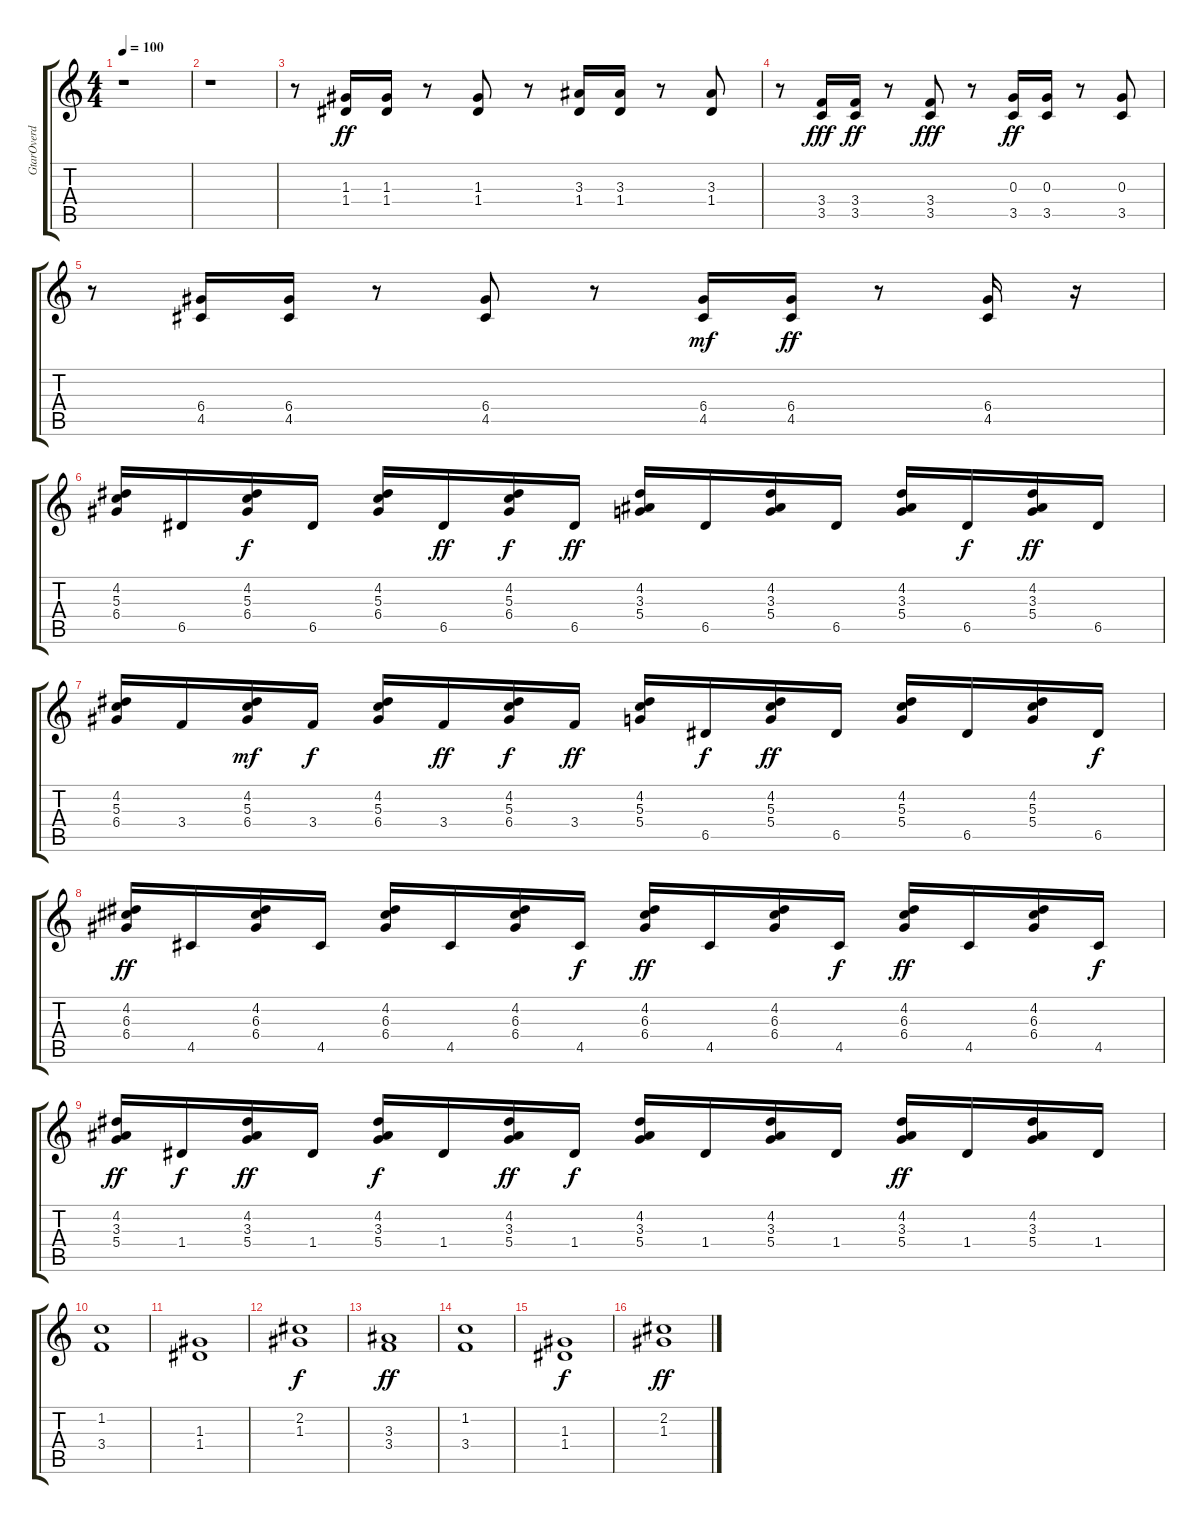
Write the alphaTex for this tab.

\track ("GtarOverd" "GtarOverd") {instrument overdrivenguitar}
\staff {score tabs}
\tuning (E4 B3 G3 D3 A2 E2) {hide}
\ts (4 4)
\tempo 100
\clef g2
\ks c
r.1{dy ff} |
r.1 |
r.8 (1.3 1.4).16 (1.3 1.4).16 r.8 (1.3 1.4).8 r.8 (3.3 1.4).16 (3.3 1.4).16 r.8 (3.3 1.4).8 |
r.8 (3.4 3.5).16{dy fff} (3.4 3.5).16{dy ff} r.8 (3.4 3.5).8{dy fff} r.8 (0.3 3.5).16{dy ff} (0.3 3.5).16 r.8 (0.3 3.5).8 |
r.8 (6.4 4.5).16 (6.4 4.5).16 r.8 (6.4 4.5).8 r.8 (6.4 4.5).16{dy mf} (6.4 4.5).16{dy ff} r.8 (6.4 4.5).16 r.16 |
(4.2 5.3 6.4).16 6.5.16 (4.2 5.3 6.4).16{dy f} 6.5.16 (4.2 5.3 6.4).16 6.5.16{dy ff} (4.2 5.3 6.4).16{dy f} 6.5.16{dy ff} (4.2 3.3 5.4).16 6.5.16 (4.2 3.3 5.4).16 6.5.16 (4.2 3.3 5.4).16 6.5.16{dy f} (4.2 3.3 5.4).16{dy ff} 6.5.16 |
(4.2 5.3 6.4).16 3.4.16 (4.2 5.3 6.4).16{dy mf} 3.4.16{dy f} (4.2 5.3 6.4).16 3.4.16{dy ff} (4.2 5.3 6.4).16{dy f} 3.4.16{dy ff} (4.2 5.3 5.4).16 6.5.16{dy f} (4.2 5.3 5.4).16{dy ff} 6.5.16 (4.2 5.3 5.4).16 6.5.16 (4.2 5.3 5.4).16 6.5.16{dy f} |
(4.2 6.3 6.4).16{dy ff} 4.5.16 (4.2 6.3 6.4).16 4.5.16 (4.2 6.3 6.4).16 4.5.16 (4.2 6.3 6.4).16 4.5.16{dy f} (4.2 6.3 6.4).16{dy ff} 4.5.16 (4.2 6.3 6.4).16 4.5.16{dy f} (4.2 6.3 6.4).16{dy ff} 4.5.16 (4.2 6.3 6.4).16 4.5.16{dy f} |
(4.2 3.3 5.4).16{dy ff} 1.4.16{dy f} (4.2 3.3 5.4).16{dy ff} 1.4.16 (4.2 3.3 5.4).16{dy f} 1.4.16 (4.2 3.3 5.4).16{dy ff} 1.4.16{dy f} (4.2 3.3 5.4).16 1.4.16 (4.2 3.3 5.4).16 1.4.16 (4.2 3.3 5.4).16{dy ff} 1.4.16 (4.2 3.3 5.4).16 1.4.16 |
(1.2 3.4).1 |
(1.3 1.4).1 |
(2.2 1.3).1{dy f} |
(3.3 3.4).1{dy ff} |
(1.2 3.4).1 |
(1.3 1.4).1{dy f} |
(2.2 1.3).1{dy ff}
